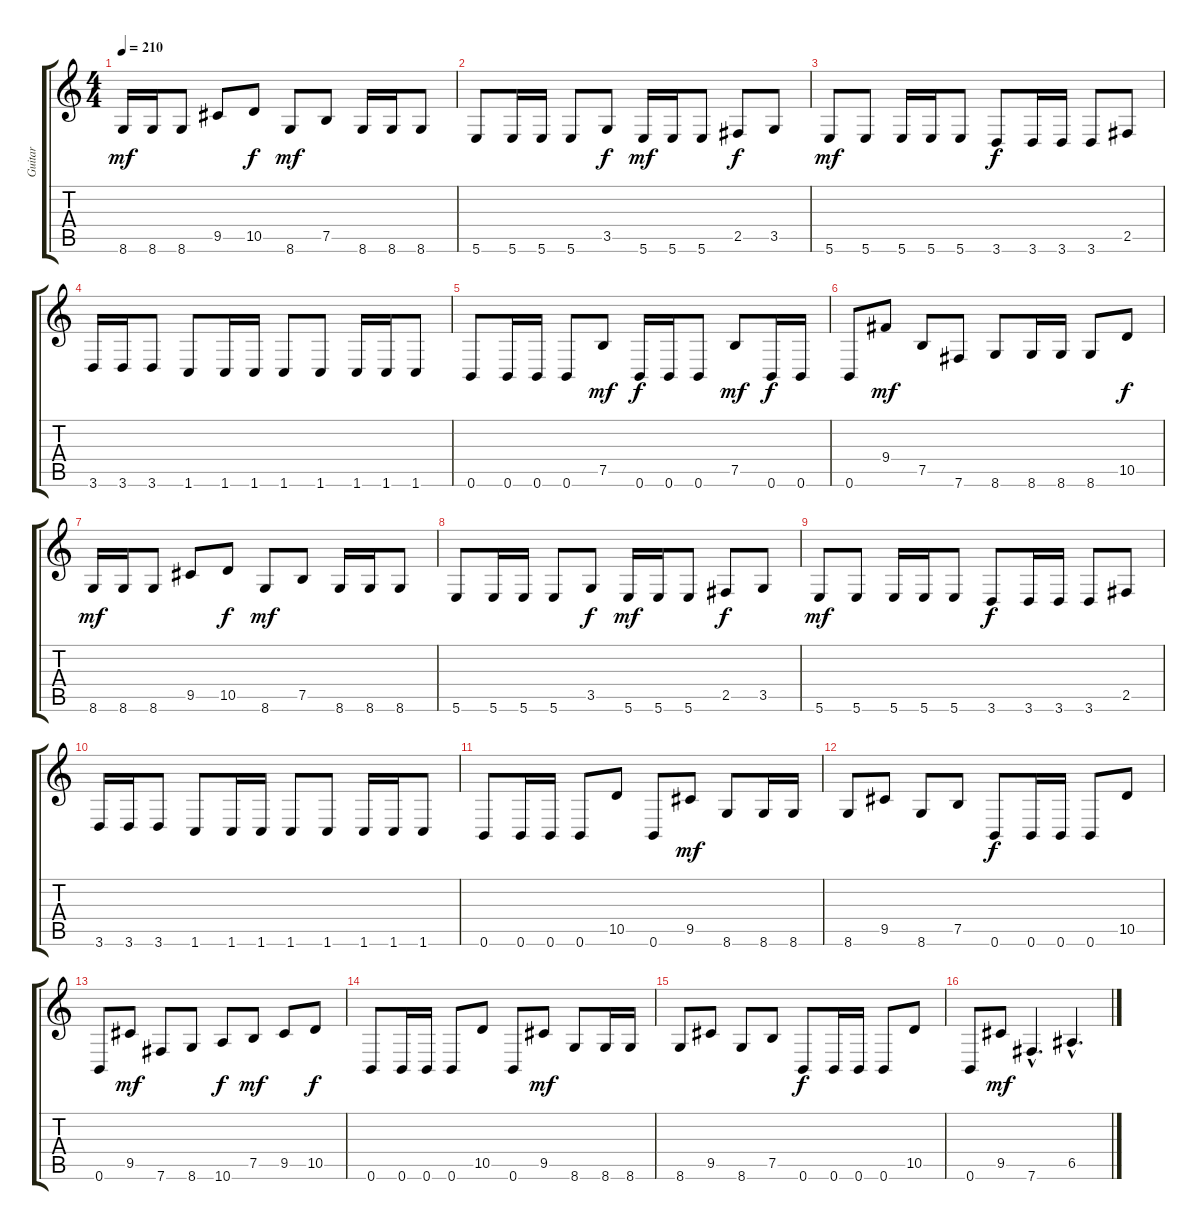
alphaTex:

\track ("Guitar" "Guitar") {instrument overdrivenguitar}
\staff {score tabs}
\tuning (B3 Gb3 D3 A2 E2 B1) {hide}
\ts (4 4)
\tempo 210
\clef g2
\ks c
8.6.16{dy mf} 8.6.16 8.6.8 9.5.8 10.5.8{dy f} 8.6.8{dy mf} 7.5.8 8.6.16 8.6.16 8.6.8 |
5.6.8 5.6.16 5.6.16 5.6.8 3.5.8{dy f} 5.6.16{dy mf} 5.6.16 5.6.8 2.5.8{dy f} 3.5.8 |
5.6.8{dy mf} 5.6.8 5.6.16 5.6.16 5.6.8 3.6.8{dy f} 3.6.16 3.6.16 3.6.8 2.5.8 |
3.6.16 3.6.16 3.6.8 1.6.8 1.6.16 1.6.16 1.6.8 1.6.8 1.6.16 1.6.16 1.6.8 |
0.6.8 0.6.16 0.6.16 0.6.8 7.5.8{dy mf} 0.6.16{dy f} 0.6.16 0.6.8 7.5.8{dy mf} 0.6.16{dy f} 0.6.16 |
0.6.8 9.4.8{dy mf} 7.5.8 7.6.8 8.6.8 8.6.16 8.6.16 8.6.8 10.5.8{dy f} |
8.6.16{dy mf} 8.6.16 8.6.8 9.5.8 10.5.8{dy f} 8.6.8{dy mf} 7.5.8 8.6.16 8.6.16 8.6.8 |
5.6.8 5.6.16 5.6.16 5.6.8 3.5.8{dy f} 5.6.16{dy mf} 5.6.16 5.6.8 2.5.8{dy f} 3.5.8 |
5.6.8{dy mf} 5.6.8 5.6.16 5.6.16 5.6.8 3.6.8{dy f} 3.6.16 3.6.16 3.6.8 2.5.8 |
3.6.16 3.6.16 3.6.8 1.6.8 1.6.16 1.6.16 1.6.8 1.6.8 1.6.16 1.6.16 1.6.8 |
0.6.8 0.6.16 0.6.16 0.6.8 10.5.8 0.6.8 9.5.8{dy mf} 8.6.8 8.6.16 8.6.16 |
8.6.8 9.5.8 8.6.8 7.5.8 0.6.8{dy f} 0.6.16 0.6.16 0.6.8 10.5.8 |
0.6.8 9.5.8{dy mf} 7.6.8 8.6.8 10.6.8{dy f} 7.5.8{dy mf} 9.5.8 10.5.8{dy f} |
0.6.8 0.6.16 0.6.16 0.6.8 10.5.8 0.6.8 9.5.8{dy mf} 8.6.8 8.6.16 8.6.16 |
8.6.8 9.5.8 8.6.8 7.5.8 0.6.8{dy f} 0.6.16 0.6.16 0.6.8 10.5.8 |
0.6.8 9.5.8{dy mf} 7.6{hac}.4{d} 6.5{hac}.4{d}
